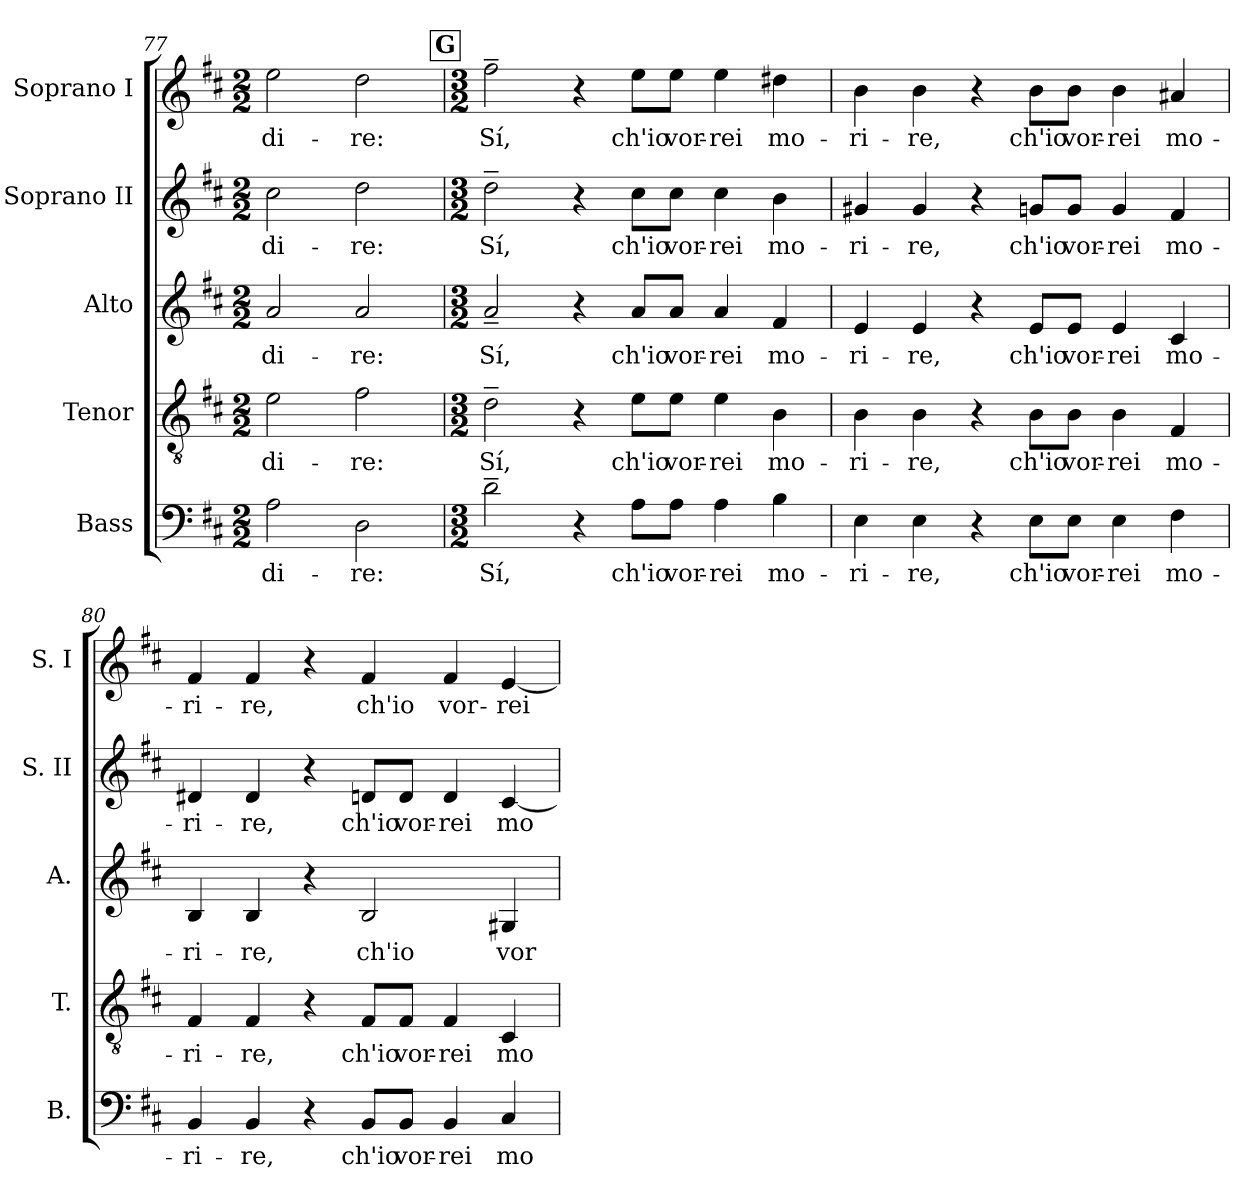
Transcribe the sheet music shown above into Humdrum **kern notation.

**kern	**text	**kern	**text	**kern	**text	**kern	**text	**kern	**text
*part5	*part5	*part4	*part4	*part3	*part3	*part2	*part2	*part1	*part1
*staff5	*staff5	*staff4	*staff4	*staff3	*staff3	*staff2	*staff2	*staff1	*staff1
*I"Bass	*	*I"Tenor	*	*I"Alto	*	*I"Soprano II	*	*I"Soprano I	*
*I'B.	*	*I'T.	*	*I'A.	*	*I'S. II	*	*I'S. I	*
*clefF4	*	*clefGv2	*	*clefG2	*	*clefG2	*	*clefG2	*
*	*	*ITrd7c12	*	*	*	*	*	*	*
*k[f#c#]	*	*k[f#c#]	*	*k[f#c#]	*	*k[f#c#]	*	*k[f#c#]	*
*D:	*	*D:	*	*D:	*	*D:	*	*D:	*
*M2/2	*	*M2/2	*	*M2/2	*	*M2/2	*	*M2/2	*
=77	=77	=77	=77	=77	=77	=77	=77	=77	=77
!	!LO:LY:b:color=#000000	!	!	!	!	!	!	!	!
!	!	!	!LO:LY:b:color=#000000	!	!	!	!	!	!
!	!	!	!	!	!LO:LY:b:color=#000000	!	!	!	!
!	!	!	!	!	!	!	!LO:LY:b:color=#000000	!	!
!	!	!	!	!	!	!	!	!	!LO:LY:b:color=#000000
2Ai\	di-	2Ei\	di-	2ai/	di-	2cc#i\	di-	2eei\	di-
!	!LO:LY:b:color=#000000	!	!	!	!	!	!	!	!
!	!	!	!LO:LY:b:color=#000000	!	!	!	!	!	!
!	!	!	!	!	!LO:LY:b:color=#000000	!	!	!	!
!	!	!	!	!	!	!	!LO:LY:b:color=#000000	!	!
!	!	!	!	!	!	!	!	!	!LO:LY:b:color=#000000
2Di\	-re:	2F#i\	-re:	2ai/	-re:	2ddi\	-re:	2ddi\	-re:
!!LO:LB:g=z
!!LO:REH:place=s1:B:color=#000000:enc=box:fs=15.4267:t=G
=78	=78	=78	=78	=78	=78	=78	=78	=78	=78
*M3/2	*	*M3/2	*	*M3/2	*	*M3/2	*	*M3/2	*
!	!LO:LY:b:color=#000000	!	!	!	!	!	!	!	!
!	!	!	!LO:LY:b:color=#000000	!	!	!	!	!	!
!	!	!	!	!	!LO:LY:b:color=#000000	!	!	!	!
!	!	!	!	!	!	!	!LO:LY:b:color=#000000	!	!
!	!	!	!	!	!	!	!	!	!LO:LY:b:color=#000000
2d~i\	Sí,	2D~i\	Sí,	2a~i/	Sí,	2dd~i\	Sí,	2ff#~i\	Sí,
4r	.	4r	.	4r	.	4r	.	4r	.
!	!LO:LY:b:color=#000000	!	!	!	!	!	!	!	!
!	!	!	!LO:LY:b:color=#000000	!	!	!	!	!	!
!	!	!	!	!	!LO:LY:b:color=#000000	!	!	!	!
!	!	!	!	!	!	!	!LO:LY:b:color=#000000	!	!
!	!	!	!	!	!	!	!	!	!LO:LY:b:color=#000000
8Ai\L	ch'io	8Ei\L	ch'io	8ai/L	ch'io	8cc#i\L	ch'io	8eei\L	ch'io
!	!LO:LY:b:color=#000000	!	!	!	!	!	!	!	!
!	!	!	!LO:LY:b:color=#000000	!	!	!	!	!	!
!	!	!	!	!	!LO:LY:b:color=#000000	!	!	!	!
!	!	!	!	!	!	!	!LO:LY:b:color=#000000	!	!
!	!	!	!	!	!	!	!	!	!LO:LY:b:color=#000000
8Ai\J	vor-	8Ei\J	vor-	8ai/J	vor-	8cc#i\J	vor-	8eei\J	vor-
!	!LO:LY:b:color=#000000	!	!	!	!	!	!	!	!
!	!	!	!LO:LY:b:color=#000000	!	!	!	!	!	!
!	!	!	!	!	!LO:LY:b:color=#000000	!	!	!	!
!	!	!	!	!	!	!	!LO:LY:b:color=#000000	!	!
!	!	!	!	!	!	!	!	!	!LO:LY:b:color=#000000
4Ai\	-rei	4Ei\	-rei	4ai/	-rei	4cc#i\	-rei	4eei\	-rei
!	!LO:LY:b:color=#000000	!	!	!	!	!	!	!	!
!	!	!	!LO:LY:b:color=#000000	!	!	!	!	!	!
!	!	!	!	!	!LO:LY:b:color=#000000	!	!	!	!
!	!	!	!	!	!	!	!LO:LY:b:color=#000000	!	!
!	!	!	!	!	!	!	!	!	!LO:LY:b:color=#000000
4Bi\	mo-	4BBi\	mo-	4f#i/	mo-	4bi\	mo-	4dd#Xi\	mo-
=79	=79	=79	=79	=79	=79	=79	=79	=79	=79
!	!LO:LY:b:color=#000000	!	!	!	!	!	!	!	!
!	!	!	!LO:LY:b:color=#000000	!	!	!	!	!	!
!	!	!	!	!	!LO:LY:b:color=#000000	!	!	!	!
!	!	!	!	!	!	!	!LO:LY:b:color=#000000	!	!
!	!	!	!	!	!	!	!	!	!LO:LY:b:color=#000000
4Ei\	-ri-	4BBi\	-ri-	4ei/	-ri-	4g#Xi/	-ri-	4bi\	-ri-
!	!LO:LY:b:color=#000000	!	!	!	!	!	!	!	!
!	!	!	!LO:LY:b:color=#000000	!	!	!	!	!	!
!	!	!	!	!	!LO:LY:b:color=#000000	!	!	!	!
!	!	!	!	!	!	!	!LO:LY:b:color=#000000	!	!
!	!	!	!	!	!	!	!	!	!LO:LY:b:color=#000000
4Ei\	-re,	4BBi\	-re,	4ei/	-re,	4g#i/	-re,	4bi\	-re,
4r	.	4r	.	4r	.	4r	.	4r	.
!	!LO:LY:b:color=#000000	!	!	!	!	!	!	!	!
!	!	!	!LO:LY:b:color=#000000	!	!	!	!	!	!
!	!	!	!	!	!LO:LY:b:color=#000000	!	!	!	!
!	!	!	!	!	!	!	!LO:LY:b:color=#000000	!	!
!	!	!	!	!	!	!	!	!	!LO:LY:b:color=#000000
8Ei\L	ch'io	8BBi\L	ch'io	8ei/L	ch'io	8gni/L	ch'io	8bi\L	ch'io
!	!LO:LY:b:color=#000000	!	!	!	!	!	!	!	!
!	!	!	!LO:LY:b:color=#000000	!	!	!	!	!	!
!	!	!	!	!	!LO:LY:b:color=#000000	!	!	!	!
!	!	!	!	!	!	!	!LO:LY:b:color=#000000	!	!
!	!	!	!	!	!	!	!	!	!LO:LY:b:color=#000000
8Ei\J	vor-	8BBi\J	vor-	8ei/J	vor-	8gi/J	vor-	8bi\J	vor-
!	!LO:LY:b:color=#000000	!	!	!	!	!	!	!	!
!	!	!	!LO:LY:b:color=#000000	!	!	!	!	!	!
!	!	!	!	!	!LO:LY:b:color=#000000	!	!	!	!
!	!	!	!	!	!	!	!LO:LY:b:color=#000000	!	!
!	!	!	!	!	!	!	!	!	!LO:LY:b:color=#000000
4Ei\	-rei	4BBi\	-rei	4ei/	-rei	4gi/	-rei	4bi\	-rei
!	!LO:LY:b:color=#000000	!	!	!	!	!	!	!	!
!	!	!	!LO:LY:b:color=#000000	!	!	!	!	!	!
!	!	!	!	!	!LO:LY:b:color=#000000	!	!	!	!
!	!	!	!	!	!	!	!LO:LY:b:color=#000000	!	!
!	!	!	!	!	!	!	!	!	!LO:LY:b:color=#000000
4F#i\	mo-	4FF#i/	mo-	4c#i/	mo-	4f#i/	mo-	4a#Xi/	mo-
=80	=80	=80	=80	=80	=80	=80	=80	=80	=80
!	!LO:LY:b:color=#000000	!	!	!	!	!	!	!	!
!	!	!	!LO:LY:b:color=#000000	!	!	!	!	!	!
!	!	!	!	!	!LO:LY:b:color=#000000	!	!	!	!
!	!	!	!	!	!	!	!LO:LY:b:color=#000000	!	!
!	!	!	!	!	!	!	!	!	!LO:LY:b:color=#000000
4BBi/	-ri-	4FF#i/	-ri-	4Bi/	-ri-	4d#Xi/	-ri-	4f#i/	-ri-
!	!LO:LY:b:color=#000000	!	!	!	!	!	!	!	!
!	!	!	!LO:LY:b:color=#000000	!	!	!	!	!	!
!	!	!	!	!	!LO:LY:b:color=#000000	!	!	!	!
!	!	!	!	!	!	!	!LO:LY:b:color=#000000	!	!
!	!	!	!	!	!	!	!	!	!LO:LY:b:color=#000000
4BBi/	-re,	4FF#i/	-re,	4Bi/	-re,	4d#i/	-re,	4f#i/	-re,
4r	.	4r	.	4r	.	4r	.	4r	.
!	!LO:LY:b:color=#000000	!	!	!	!	!	!	!	!
!	!	!	!LO:LY:b:color=#000000	!	!	!	!	!	!
!	!	!	!	!	!LO:LY:b:color=#000000	!	!	!	!
!	!	!	!	!	!	!	!LO:LY:b:color=#000000	!	!
!	!	!	!	!	!	!	!	!	!LO:LY:b:color=#000000
8BBi/L	ch'io	8FF#i/L	ch'io	2Bi/	ch'io	8dni/L	ch'io	4f#i/	ch'io
!	!LO:LY:b:color=#000000	!	!	!	!	!	!	!	!
!	!	!	!LO:LY:b:color=#000000	!	!	!	!	!	!
!	!	!	!	!	!	!	!LO:LY:b:color=#000000	!	!
8BBi/J	vor-	8FF#i/J	vor-	.	.	8di/J	vor-	.	.
!	!LO:LY:b:color=#000000	!	!	!	!	!	!	!	!
!	!	!	!LO:LY:b:color=#000000	!	!	!	!	!	!
!	!	!	!	!	!	!	!LO:LY:b:color=#000000	!	!
!	!	!	!	!	!	!	!	!	!LO:LY:b:color=#000000
4BBi/	-rei	4FF#i/	-rei	.	.	4di/	-rei	4f#i/	vor-
!	!LO:LY:b:color=#000000	!	!	!	!	!	!	!	!
!	!	!	!LO:LY:b:color=#000000	!	!	!	!	!	!
!	!	!	!	!	!LO:LY:b:color=#000000	!	!	!	!
!	!	!	!	!	!	!	!LO:LY:b:color=#000000	!	!
!	!	!	!	!	!	!	!	!	!LO:LY:b:color=#000000
4C#i/	mo-	4CC#i/	mo-	4G#Xi/	vor-	[<4c#i/	mo-	[<4ei/	-rei
=	=	=	=	=	=	=	=	=	=
*-	*-	*-	*-	*-	*-	*-	*-	*-	*-
